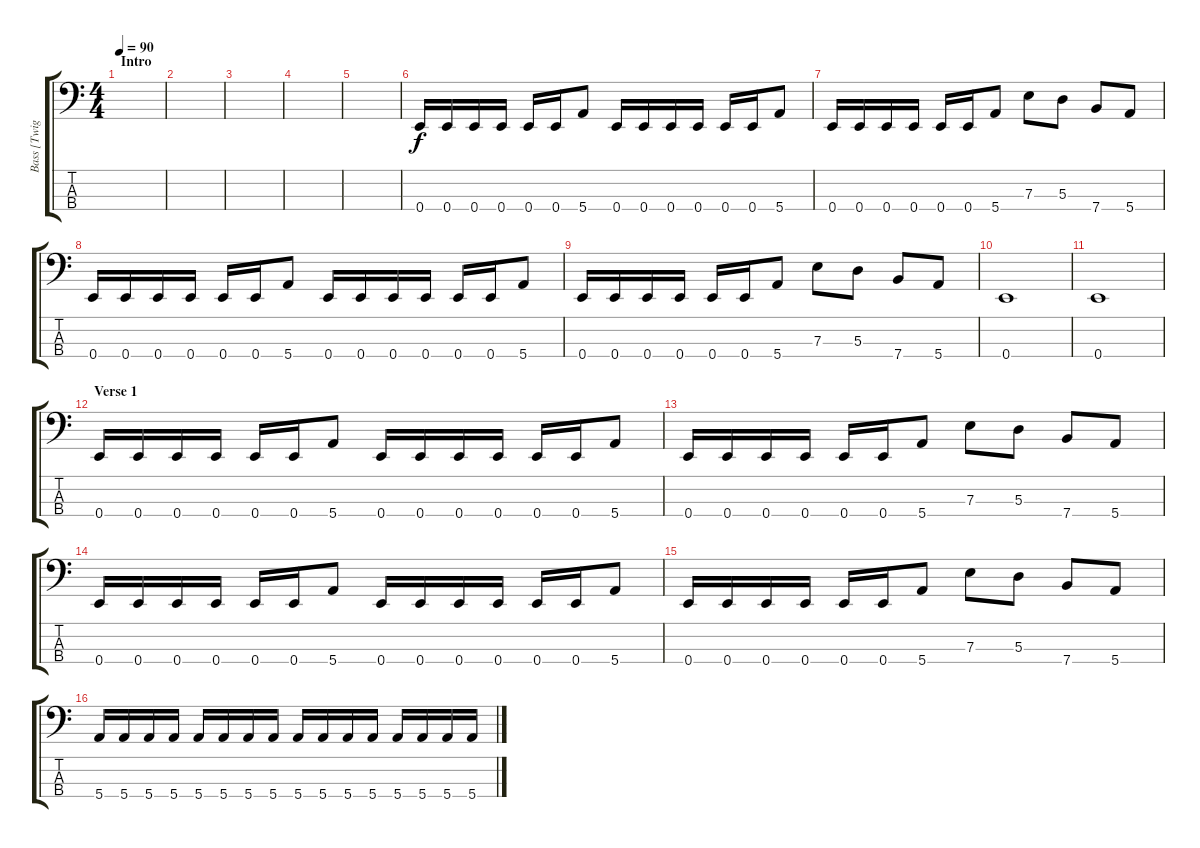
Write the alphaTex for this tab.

\track ("Bass [Twiggy]" "Bass [Twig") {instrument electricbasspick}
\staff {score tabs}
\tuning (G2 D2 A1 E1) {hide}
\ts (4 4)
\section ("" "Intro")
\tempo 90
\clef f4
\ks c
|
|
|
|
|
0.4.16 0.4.16 0.4.16 0.4.16 0.4.16 0.4.16 5.4.8 0.4.16 0.4.16 0.4.16 0.4.16 0.4.16 0.4.16 5.4.8 |
0.4.16 0.4.16 0.4.16 0.4.16 0.4.16 0.4.16 5.4.8 7.3.8 5.3.8 7.4.8 5.4.8 |
0.4.16 0.4.16 0.4.16 0.4.16 0.4.16 0.4.16 5.4.8 0.4.16 0.4.16 0.4.16 0.4.16 0.4.16 0.4.16 5.4.8 |
0.4.16 0.4.16 0.4.16 0.4.16 0.4.16 0.4.16 5.4.8 7.3.8 5.3.8 7.4.8 5.4.8 |
0.4.1 |
0.4.1 |
\section ("" "Verse 1")
0.4.16 0.4.16 0.4.16 0.4.16 0.4.16 0.4.16 5.4.8 0.4.16 0.4.16 0.4.16 0.4.16 0.4.16 0.4.16 5.4.8 |
0.4.16 0.4.16 0.4.16 0.4.16 0.4.16 0.4.16 5.4.8 7.3.8 5.3.8 7.4.8 5.4.8 |
0.4.16 0.4.16 0.4.16 0.4.16 0.4.16 0.4.16 5.4.8 0.4.16 0.4.16 0.4.16 0.4.16 0.4.16 0.4.16 5.4.8 |
0.4.16 0.4.16 0.4.16 0.4.16 0.4.16 0.4.16 5.4.8 7.3.8 5.3.8 7.4.8 5.4.8 |
5.4.16 5.4.16 5.4.16 5.4.16 5.4.16 5.4.16 5.4.16 5.4.16 5.4.16 5.4.16 5.4.16 5.4.16 5.4.16 5.4.16 5.4.16 5.4.16
